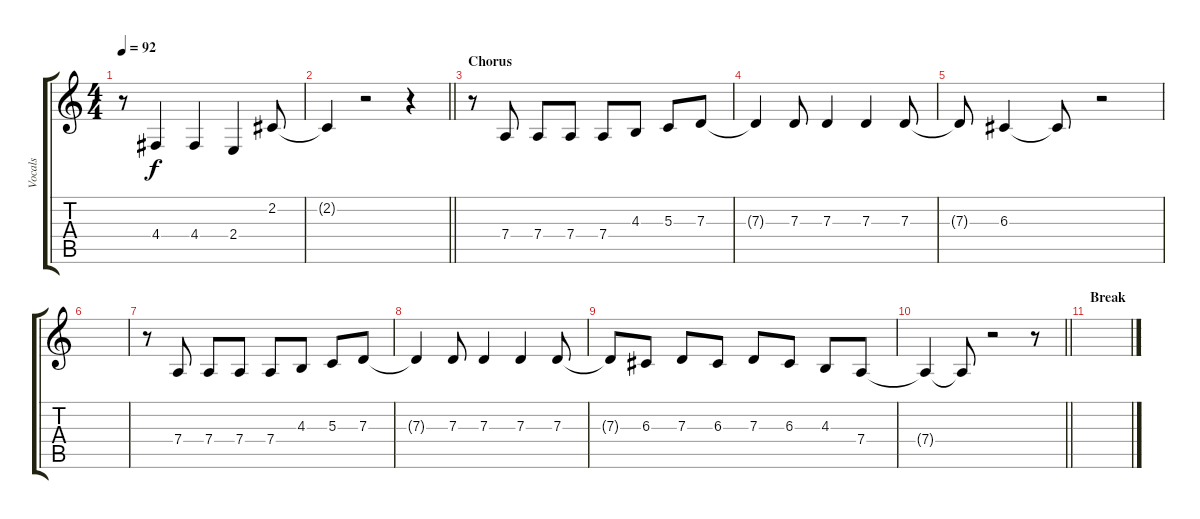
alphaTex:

\track ("Vocals" "Vocals") {instrument clarinet}
\staff {score tabs}
\tuning (E4 B3 G3 D3 A2 E2) {hide}
\ts (4 4)
\tempo 92
\clef g2
\ks c
r.8{dy f} 4.4.4 4.4.4 2.4.4 2.2.8 |
\barLineRight lightlight
2.2{t}.4 r.2 r.4 |
\section ("" "Chorus")
r.8 7.4.8 7.4.8 7.4.8 7.4.8 4.3.8 5.3.8 7.3.8 |
7.3{t}.4 7.3.8 7.3.4 7.3.4 7.3.8 |
7.3{t}.8 6.3.4 6.3{t}.8 r.2 |
|
r.8 7.4.8 7.4.8 7.4.8 7.4.8 4.3.8 5.3.8 7.3.8 |
7.3{t}.4 7.3.8 7.3.4 7.3.4 7.3.8 |
7.3{t}.8 6.3.8 7.3.8 6.3.8 7.3.8 6.3.8 4.3.8 7.4.8 |
\barLineRight lightlight
7.4{t}.4 7.4{t}.8 r.2 r.8 |
\section ("" "Break")
